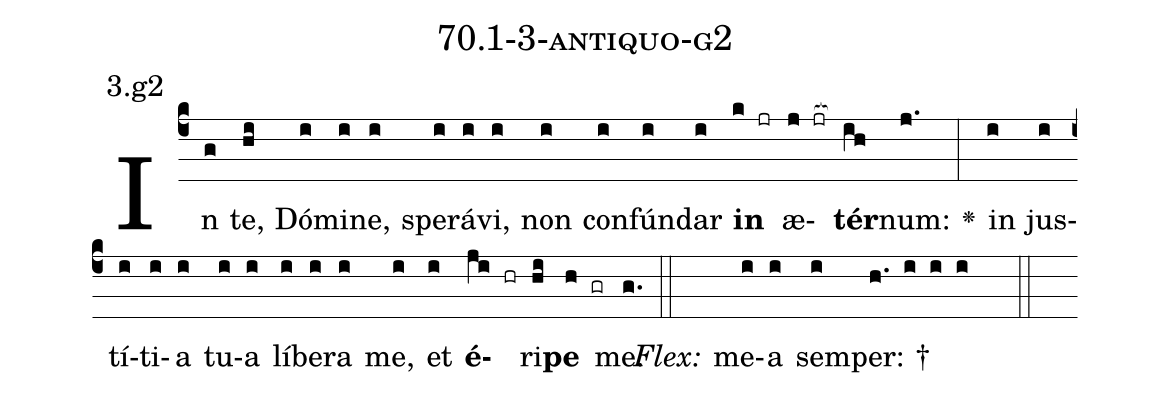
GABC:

name: 70.1-3-antiquo-g2;
annotation: 3.g2;
%%
(c4)In(g) te,(hi) Dó(i)mi(i)ne,(i) spe(i)rá(i)vi,(i) non(i) con(i)fún(i)dar(i) <b>in</b>(k jr) æ(j jr[ocb:1{])<b>tér</b>(ih[ocb:0}])num:(j.) <v>\greheightstar</v>(:) in(i) jus(i)tí(i)ti(i)a(i) tu(i)a(i) lí(i)be(i)ra(i) me,(i) et(i) <b>é</b>(ji hr)ri(hi)<b>pe</b>(h gr) me.(g.) (::)
<i>Flex:</i>()  me(i)a(i) sem(i)per: †(h. i i i  ::)

%E(i) u(i) o(ji) u(hi) a(h) e.(g.) (::)
